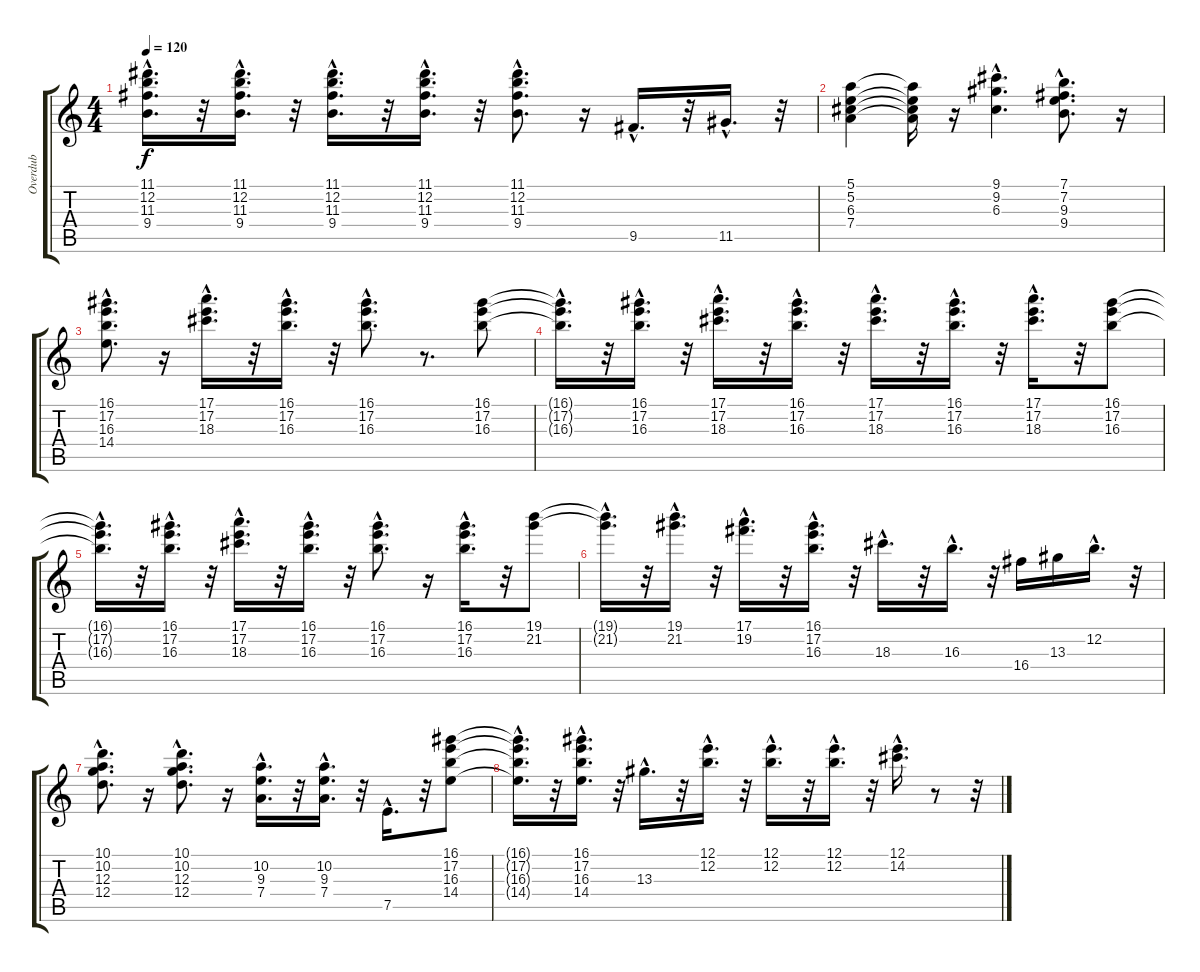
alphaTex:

\track ("Overdub" "Overdub") {instrument overdrivenguitar}
\staff {score tabs}
\tuning (E4 B3 G3 D3 A2 E2) {hide}
\ts (4 4)
\tempo 120
\clef g2
\ks c
(11.1{hac} 12.2{hac} 11.3{hac} 9.4{hac}).16{d dy f} r.32 (11.1{hac} 12.2{hac} 11.3{hac} 9.4{hac}).16{d} r.32 (11.1{hac} 12.2{hac} 11.3{hac} 9.4{hac}).16{d} r.32 (11.1{hac} 12.2{hac} 11.3{hac} 9.4{hac}).16{d} r.32 (11.1{hac} 12.2{hac} 11.3{hac} 9.4{hac}).8{d} r.16 9.5{hac}.16{d} r.32 11.5{hac}.16{d} r.32 |
(5.1 5.2 6.3 7.4).4 (5.1{t} 5.2{t} 6.3{t} 7.4{t}).16 r.16 (9.1{hac} 9.2{hac} 6.3{hac}).4{d} (7.1{hac} 7.2{hac} 9.3{hac} 9.4{hac}).8{d} r.16 |
(16.1{hac} 17.2{hac} 16.3{hac} 14.4{hac}).8{d} r.16 (17.1{hac} 17.2{hac} 18.3{hac}).16{d} r.32 (16.1{hac} 17.2{hac} 16.3{hac}).16{d} r.32 (16.1{hac} 17.2{hac} 16.3{hac}).8{d} r.8{d} (16.1 17.2 16.3).8 |
(16.1{hac t} 17.2{hac t} 16.3{hac t}).16{d} r.32 (16.1{hac} 17.2{hac} 16.3{hac}).16{d} r.32 (17.1{hac} 17.2{hac} 18.3{hac}).16{d} r.32 (16.1{hac} 17.2{hac} 16.3{hac}).16{d} r.32 (17.1{hac} 17.2{hac} 18.3{hac}).16{d} r.32 (16.1{hac} 17.2{hac} 16.3{hac}).16{d} r.32 (17.1{hac} 17.2{hac} 18.3{hac}).16{d} r.32 (16.1 17.2 16.3).8 |
(16.1{hac t} 17.2{hac t} 16.3{hac t}).16{d} r.32 (16.1{hac} 17.2{hac} 16.3{hac}).16{d} r.32 (17.1{hac} 17.2{hac} 18.3{hac}).16{d} r.32 (16.1{hac} 17.2{hac} 16.3{hac}).16{d} r.32 (16.1{hac} 17.2{hac} 16.3{hac}).8{d} r.16 (16.1{hac} 17.2{hac} 16.3{hac}).16{d} r.32 (19.1 21.2).8 |
(19.1{hac t} 21.2{hac t}).16{d} r.32 (19.1{hac} 21.2{hac}).16{d} r.32 (17.1{hac} 19.2{hac}).16{d} r.32 (16.1{hac} 17.2{hac} 16.3{hac}).16{d} r.32 18.3{hac}.16{d} r.32 16.3{hac}.16{d} r.32 16.4.16 13.3.16 12.2{hac}.16{d} r.32 |
(10.1{hac} 10.2{hac} 12.3{hac} 12.4{hac}).8{d} r.16 (10.1{hac} 10.2{hac} 12.3{hac} 12.4{hac}).8{d} r.16 (10.2{hac} 9.3{hac} 7.4{hac}).16{d} r.32 (10.2{hac} 9.3{hac} 7.4{hac}).16{d} r.32 7.5{hac}.16{d} r.32 (16.1 17.2 16.3 14.4).8 |
(16.1{hac t} 17.2{hac t} 16.3{hac t} 14.4{hac t}).16{d} r.32 (16.1{hac} 17.2{hac} 16.3{hac} 14.4{hac}).16{d} r.32 13.3{hac}.16{d} r.32 (12.1{hac} 12.2{hac}).16{d} r.32 (12.1{hac} 12.2{hac}).16{d} r.32 (12.1{hac} 12.2{hac}).16{d} r.32 (12.1{hac} 14.2{hac}).16{d} r.8 r.32
